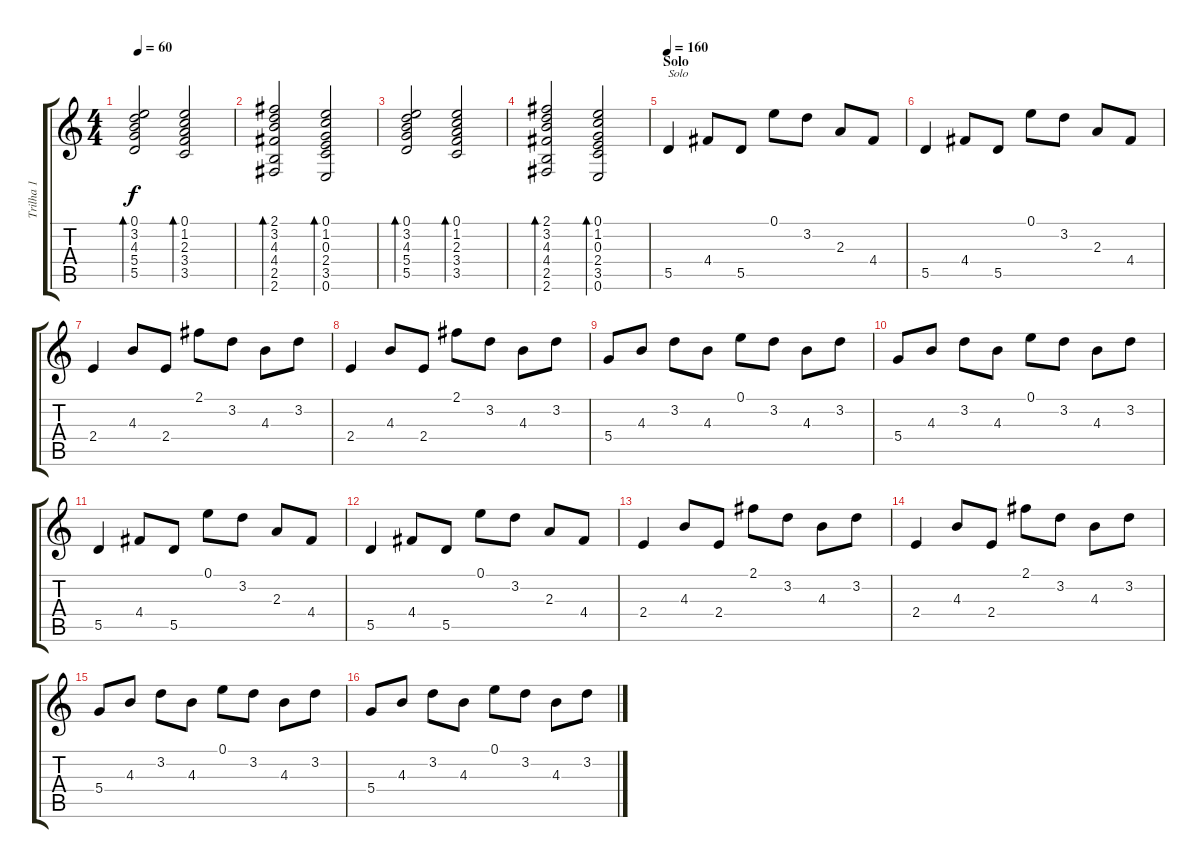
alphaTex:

\track ("Trilha 1" "Trilha 1") {instrument electricguitarclean}
\staff {score tabs}
\tuning (E4 B3 G3 D3 A2 E2) {hide}
\ts (4 4)
\tempo 60
\clef g2
\ks c
(0.1 3.2 4.3 5.4 5.5).2{bd 480 dy f} (0.1 1.2 2.3 3.4 3.5).2{bd 480} |
(2.1 3.2 4.3 4.4 2.5 2.6).2{bd 480} (0.1 1.2 0.3 2.4 3.5 0.6).2{bd 480} |
(0.1 3.2 4.3 5.4 5.5).2{bd 480} (0.1 1.2 2.3 3.4 3.5).2{bd 480} |
(2.1 3.2 4.3 4.4 2.5 2.6).2{bd 480} (0.1 1.2 0.3 2.4 3.5 0.6).2{bd 480} |
\section ("" "Solo")
\tempo 160
5.5.4{txt "Solo"} 4.4.8 5.5.8 0.1.8 3.2.8 2.3.8 4.4.8 |
5.5.4 4.4.8 5.5.8 0.1.8 3.2.8 2.3.8 4.4.8 |
2.4.4 4.3.8 2.4.8 2.1.8 3.2.8 4.3.8 3.2.8 |
2.4.4 4.3.8 2.4.8 2.1.8 3.2.8 4.3.8 3.2.8 |
5.4.8 4.3.8 3.2.8 4.3.8 0.1.8 3.2.8 4.3.8 3.2.8 |
5.4.8 4.3.8 3.2.8 4.3.8 0.1.8 3.2.8 4.3.8 3.2.8 |
5.5.4 4.4.8 5.5.8 0.1.8 3.2.8 2.3.8 4.4.8 |
5.5.4 4.4.8 5.5.8 0.1.8 3.2.8 2.3.8 4.4.8 |
2.4.4 4.3.8 2.4.8 2.1.8 3.2.8 4.3.8 3.2.8 |
2.4.4 4.3.8 2.4.8 2.1.8 3.2.8 4.3.8 3.2.8 |
5.4.8 4.3.8 3.2.8 4.3.8 0.1.8 3.2.8 4.3.8 3.2.8 |
5.4.8 4.3.8 3.2.8 4.3.8 0.1.8 3.2.8 4.3.8 3.2.8
